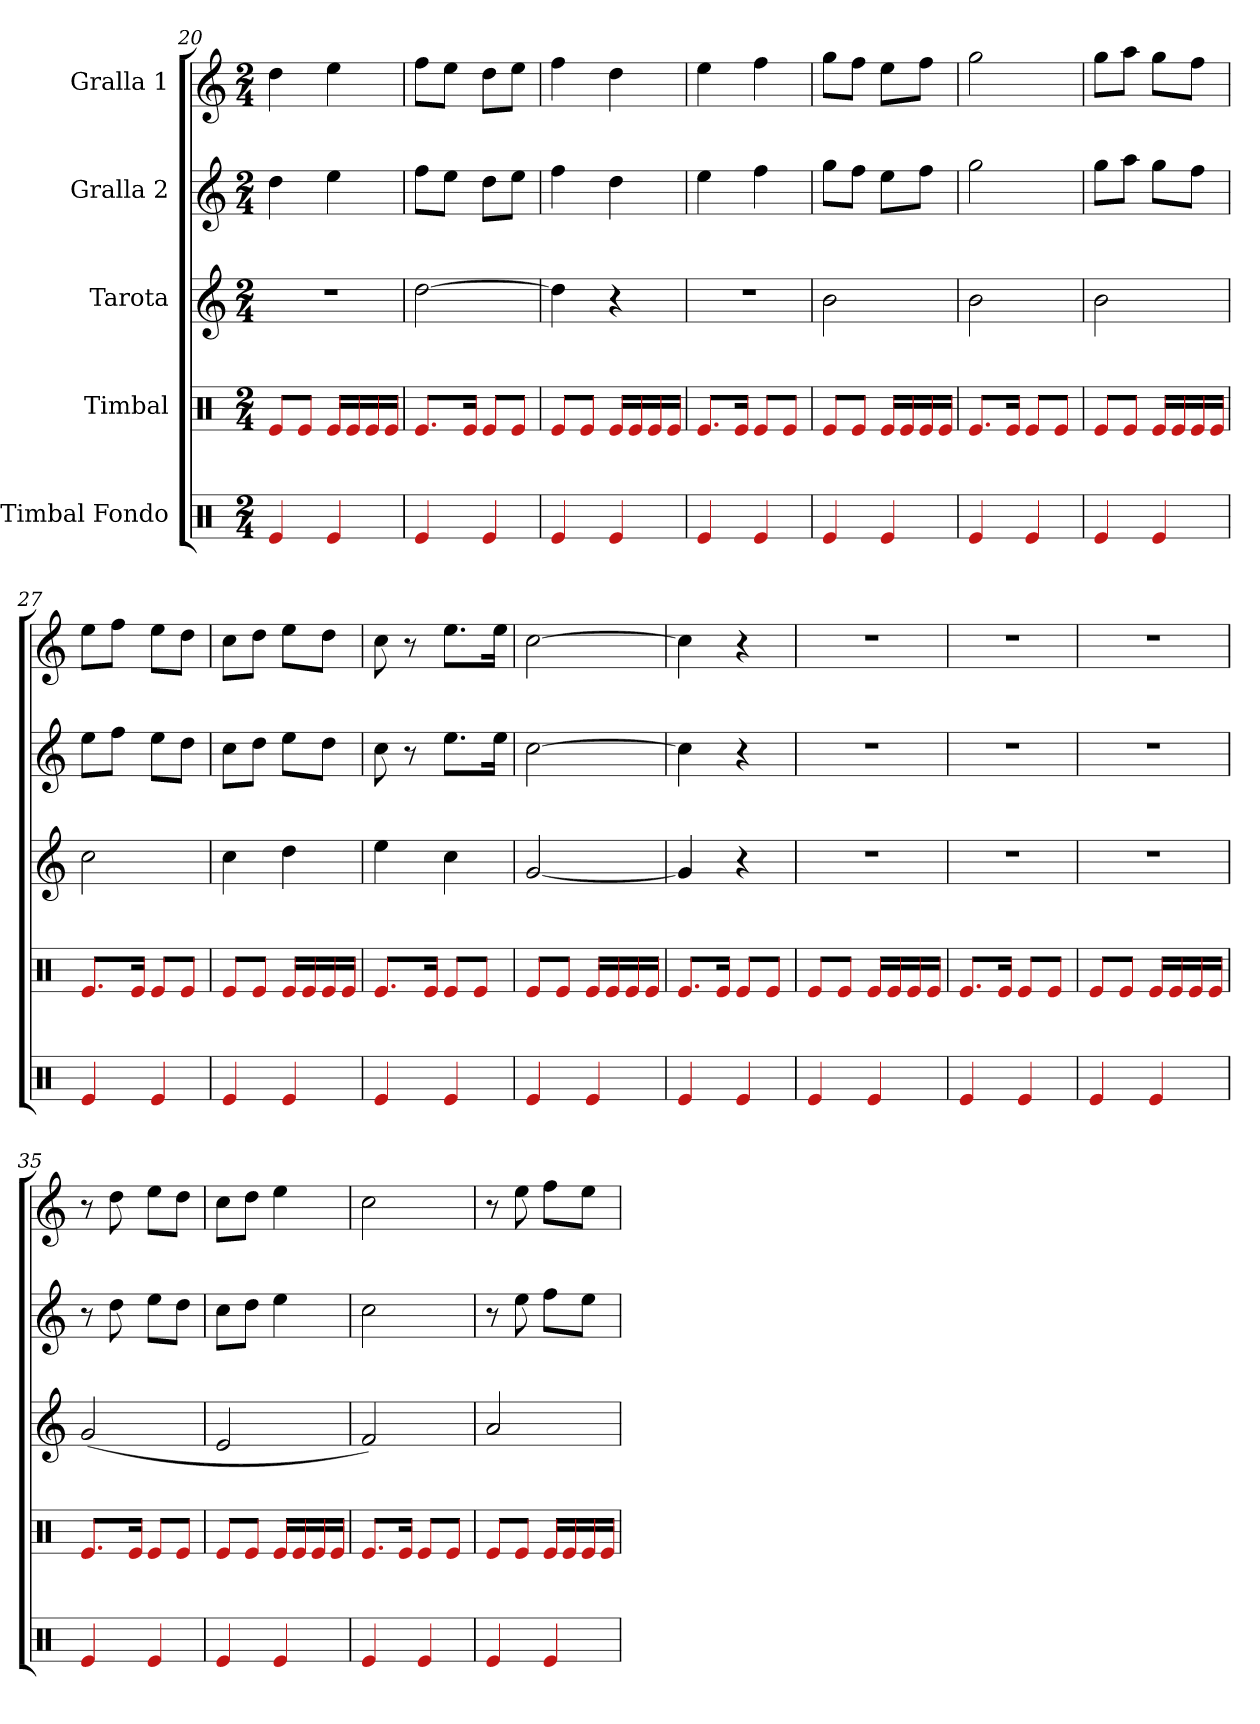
**kern	**kern	**kern	**kern	**kern
*part5	*part4	*part3	*part2	*part1
*staff5	*staff4	*staff3	*staff2	*staff1
*I"Timbal Fondo	*I"Timbal	*I"Tarota	*I"Gralla 2	*I"Gralla 1
*clefX	*clefX	*clefG2	*clefG2	*clefG2
*k[]	*k[]	*k[]	*k[]	*k[]
*M2/4	*M2/4	*M2/4	*M2/4	*M2/4
=20	=20	=20	=20	=20
4e/	8e/L	2r	4dd\	4dd\
.	8e/J	.	.	.
4e/	16e/LL	.	4ee\	4ee\
.	16e/	.	.	.
.	16e/	.	.	.
.	16e/JJ	.	.	.
=21	=21	=21	=21	=21
4e/	8.e/L	[2dd\	8ff\L	8ff\L
.	.	.	8ee\J	8ee\J
.	16e/Jk	.	.	.
4e/	8e/L	.	8dd\L	8dd\L
.	8e/J	.	8ee\J	8ee\J
!!LO:LB:g=z
=22	=22	=22	=22	=22
4e/	8e/L	4dd\]	4ff\	4ff\
.	8e/J	.	.	.
4e/	16e/LL	4r	4dd\	4dd\
.	16e/	.	.	.
.	16e/	.	.	.
.	16e/JJ	.	.	.
=23	=23	=23	=23	=23
4e/	8.e/L	2r	4ee\	4ee\
.	16e/Jk	.	.	.
4e/	8e/L	.	4ff\	4ff\
.	8e/J	.	.	.
=24	=24	=24	=24	=24
4e/	8e/L	2b\	8gg\L	8gg\L
.	8e/J	.	8ff\J	8ff\J
4e/	16e/LL	.	8ee\L	8ee\L
.	16e/	.	.	.
.	16e/	.	8ff\J	8ff\J
.	16e/JJ	.	.	.
=25	=25	=25	=25	=25
4e/	8.e/L	2b\	2gg\	2gg\
.	16e/Jk	.	.	.
4e/	8e/L	.	.	.
.	8e/J	.	.	.
=26	=26	=26	=26	=26
4e/	8e/L	2b\	8gg\L	8gg\L
.	8e/J	.	8aa\J	8aa\J
4e/	16e/LL	.	8gg\L	8gg\L
.	16e/	.	.	.
.	16e/	.	8ff\J	8ff\J
.	16e/JJ	.	.	.
=27	=27	=27	=27	=27
4e/	8.e/L	2cc\	8ee\L	8ee\L
.	.	.	8ff\J	8ff\J
.	16e/Jk	.	.	.
4e/	8e/L	.	8ee\L	8ee\L
.	8e/J	.	8dd\J	8dd\J
=28	=28	=28	=28	=28
4e/	8e/L	4cc\	8cc\L	8cc\L
.	8e/J	.	8dd\J	8dd\J
4e/	16e/LL	4dd\	8ee\L	8ee\L
.	16e/	.	.	.
.	16e/	.	8dd\J	8dd\J
.	16e/JJ	.	.	.
!!LO:LB:g=z
=29	=29	=29	=29	=29
4e/	8.e/L	4ee\	8cc\	8cc\
.	.	.	8r	8r
.	16e/Jk	.	.	.
4e/	8e/L	4cc\	8.ee\L	8.ee\L
.	8e/J	.	.	.
.	.	.	16ee\Jk	16ee\Jk
=30	=30	=30	=30	=30
4e/	8e/L	[2g/	[2cc\	[2cc\
.	8e/J	.	.	.
4e/	16e/LL	.	.	.
.	16e/	.	.	.
.	16e/	.	.	.
.	16e/JJ	.	.	.
=31	=31	=31	=31	=31
4e/	8.e/L	4g/]	4cc\]	4cc\]
.	16e/Jk	.	.	.
4e/	8e/L	4r	4r	4r
.	8e/J	.	.	.
=32	=32	=32	=32	=32
4e/	8e/L	2r	2r	2r
.	8e/J	.	.	.
4e/	16e/LL	.	.	.
.	16e/	.	.	.
.	16e/	.	.	.
.	16e/JJ	.	.	.
=33	=33	=33	=33	=33
4e/	8.e/L	2r	2r	2r
.	16e/Jk	.	.	.
4e/	8e/L	.	.	.
.	8e/J	.	.	.
=34	=34	=34	=34	=34
4e/	8e/L	2r	2r	2r
.	8e/J	.	.	.
4e/	16e/LL	.	.	.
.	16e/	.	.	.
.	16e/	.	.	.
.	16e/JJ	.	.	.
=35	=35	=35	=35	=35
4e/	8.e/L	(>2g/	8r	8r
.	.	.	8dd\	8dd\
.	16e/Jk	.	.	.
4e/	8e/L	.	8ee\L	8ee\L
.	8e/J	.	8dd\J	8dd\J
!!LO:PB:g=z
=36	=36	=36	=36	=36
4e/	8e/L	2e/	8cc\L	8cc\L
.	8e/J	.	8dd\J	8dd\J
4e/	16e/LL	.	4ee\	4ee\
.	16e/	.	.	.
.	16e/	.	.	.
.	16e/JJ	.	.	.
=37	=37	=37	=37	=37
4e/	8.e/L	2f/)	2cc\	2cc\
.	16e/Jk	.	.	.
4e/	8e/L	.	.	.
.	8e/J	.	.	.
=38	=38	=38	=38	=38
4e/	8e/L	2a/	8r	8r
.	8e/J	.	8ee\	8ee\
4e/	16e/LL	.	8ff\L	8ff\L
.	16e/	.	.	.
.	16e/	.	8ee\J	8ee\J
.	16e/JJ	.	.	.
=	=	=	=	=
*-	*-	*-	*-	*-
